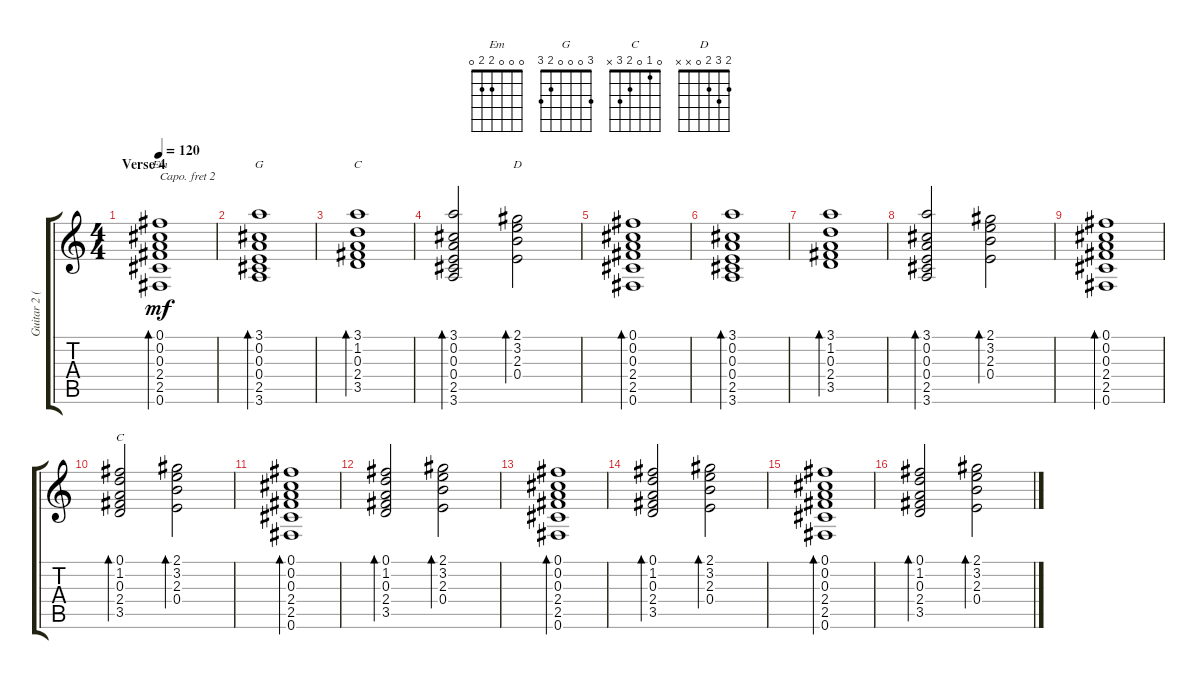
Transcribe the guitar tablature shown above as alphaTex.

\track ("Guitar 2 (capo 2nd)" "Guitar 2 (") {instrument acousticguitarsteel}
\staff {score tabs}
\capo 2
\tuning (E4 B3 G3 D3 A2 E2) {hide}
\chord ("Em" 0 0 0 2 2 0)
\chord ("G" 3 0 0 0 2 3)
\chord ("C" 3 1 0 2 3 x)
\chord ("D" 2 3 2 0 x x)
\chord ("C" 0 1 0 2 3 x)
\ts (4 4)
\section ("" "Verse 4")
\tempo 120
\clef g2
\ks c
(0.1 0.2 0.3 2.4 2.5 0.6).1{bd 60 ch "Em" dy mf} |
(3.1 0.2 0.3 0.4 2.5 3.6).1{bd 60 ch "G"} |
(3.1 1.2 0.3 2.4 3.5).1{bd 60 ch "C"} |
(3.1 0.2 0.3 0.4 2.5 3.6).2{bd 60} (2.1 3.2 2.3 0.4).2{bd 60 ch "D"} |
(0.1 0.2 0.3 2.4 2.5 0.6).1{bd 60} |
(3.1 0.2 0.3 0.4 2.5 3.6).1{bd 60} |
(3.1 1.2 0.3 2.4 3.5).1{bd 60} |
(3.1 0.2 0.3 0.4 2.5 3.6).2{bd 60} (2.1 3.2 2.3 0.4).2{bd 60} |
(0.1 0.2 0.3 2.4 2.5 0.6).1{bd 60} |
(0.1 1.2 0.3 2.4 3.5).2{bd 60 ch "C"} (2.1 3.2 2.3 0.4).2{bd 60} |
(0.1 0.2 0.3 2.4 2.5 0.6).1{bd 60} |
(0.1 1.2 0.3 2.4 3.5).2{bd 60} (2.1 3.2 2.3 0.4).2{bd 60} |
(0.1 0.2 0.3 2.4 2.5 0.6).1{bd 60} |
(0.1 1.2 0.3 2.4 3.5).2{bd 60} (2.1 3.2 2.3 0.4).2{bd 60} |
(0.1 0.2 0.3 2.4 2.5 0.6).1{bd 60} |
(0.1 1.2 0.3 2.4 3.5).2{bd 60} (2.1 3.2 2.3 0.4).2{bd 60}
